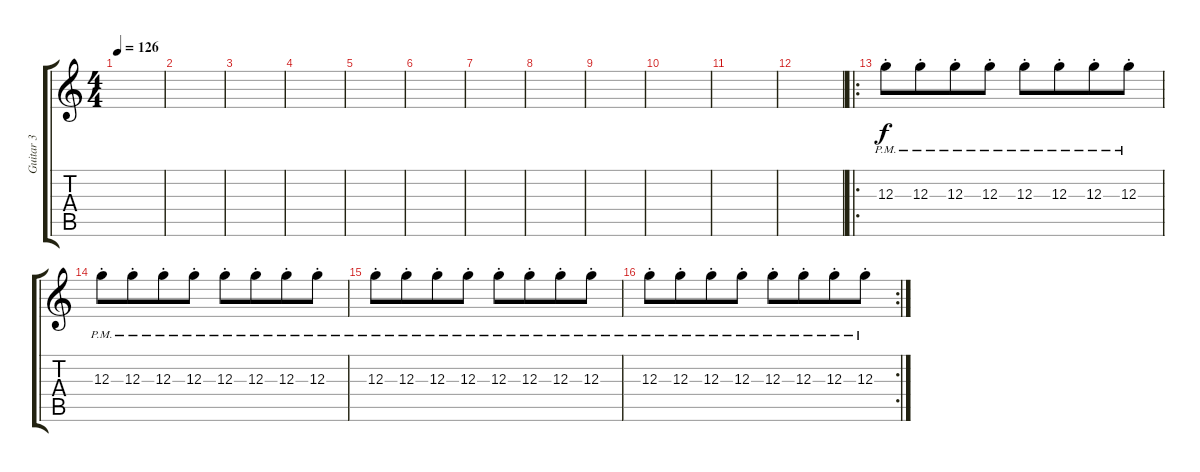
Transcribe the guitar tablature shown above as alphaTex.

\track ("Guitar 3" "Guitar 3") {instrument electricguitarjazz}
\staff {score tabs}
\tuning (E4 B3 G3 D3 A2 E2) {hide}
\ts (4 4)
\tempo 126
\clef g2
\ks c
|
|
|
|
|
|
|
|
|
|
|
|
\ro
12.3{pm st}.8 12.3{pm st}.8{beam merge} 12.3{pm st}.8 12.3{pm st}.8 12.3{pm st}.8 12.3{pm st}.8{beam merge} 12.3{pm st}.8 12.3{pm st}.8 |
12.3{pm st}.8 12.3{pm st}.8{beam merge} 12.3{pm st}.8 12.3{pm st}.8 12.3{pm st}.8 12.3{pm st}.8{beam merge} 12.3{pm st}.8 12.3{pm st}.8 |
12.3{pm st}.8 12.3{pm st}.8{beam merge} 12.3{pm st}.8 12.3{pm st}.8 12.3{pm st}.8 12.3{pm st}.8{beam merge} 12.3{pm st}.8 12.3{pm st}.8 |
\rc 2
12.3{pm st}.8 12.3{pm st}.8{beam merge} 12.3{pm st}.8 12.3{pm st}.8 12.3{pm st}.8 12.3{pm st}.8{beam merge} 12.3{pm st}.8 12.3{pm st}.8
